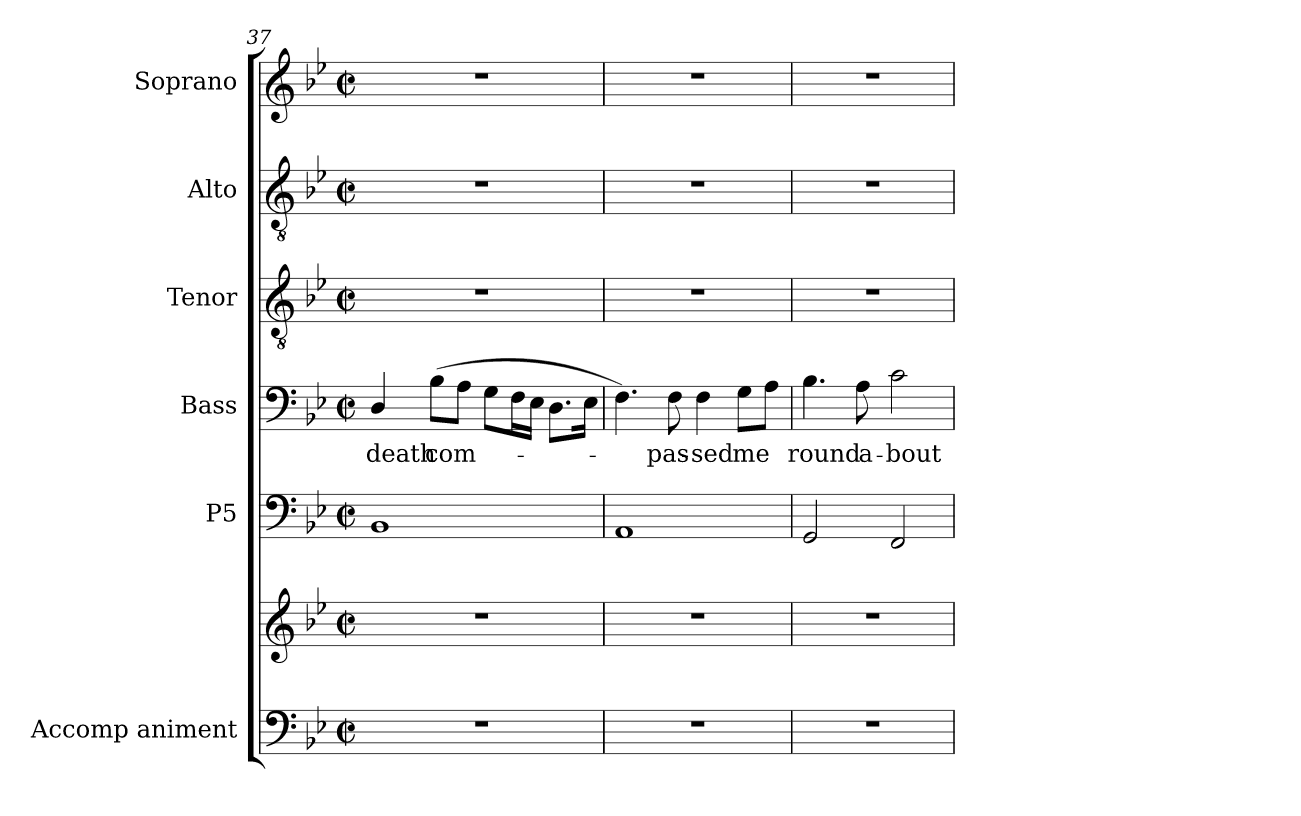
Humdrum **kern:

**kern	**kern	**kern	**kern	**text	**kern	**kern	**kern
*part6	*part6	*part5	*part4	*part4	*part3	*part2	*part1
*staff7	*staff6	*staff5	*staff4	*staff4	*staff3	*staff2	*staff1
*I"Accomp animent	*	*I"P5	*I"Bass	*	*I"Tenor	*I"Alto	*I"Soprano
*	*	*	*I'B.	*	*I'T.	*I'A.	*I'S.
*clefF4	*clefG2	*clefF4	*clefF4	*	*clefGv2	*clefGv2	*clefG2
*	*	*	*	*	*ITrd7c12	*ITrd7c12	*
*k[b-e-]	*k[b-e-]	*k[b-e-]	*k[b-e-]	*	*k[b-e-]	*k[b-e-]	*k[b-e-]
*B-:	*B-:	*B-:	*B-:	*	*B-:	*B-:	*B-:
*M2/2	*M2/2	*M2/2	*M2/2	*	*M2/2	*M2/2	*M2/2
*met(c|)	*met(c|)	*met(c|)	*met(c|)	*	*met(c|)	*met(c|)	*met(c|)
=37	=37	=37	=37	=37	=37	=37	=37
!	!	!	!	!LO:LY:b:color=#000000	!	!	!
1r	1r	1BB-i	4Di/	death	1r	1r	1r
!	!	!	!	!LO:LY:b:color=#000000	!	!	!
.	.	.	(8B-i\L	com-	.	.	.
.	.	.	8Ai\J	.	.	.	.
.	.	.	8Gi\L	.	.	.	.
.	.	.	16Fi\L	.	.	.	.
.	.	.	16E-i\JJ	.	.	.	.
.	.	.	8.Di\L	.	.	.	.
.	.	.	16E-i\Jk	.	.	.	.
=38	=38	=38	=38	=38	=38	=38	=38
1r	1r	1AAi	4.Fi\)	.	1r	1r	1r
!	!	!	!	!LO:LY:b:color=#000000	!	!	!
.	.	.	8Fi\	-pas-	.	.	.
!	!	!	!	!LO:LY:b:color=#000000	!	!	!
.	.	.	4Fi\	-sed	.	.	.
!	!	!	!	!LO:LY:b:color=#000000	!	!	!
.	.	.	8Gi\L	me	.	.	.
.	.	.	8Ai\J	.	.	.	.
=39	=39	=39	=39	=39	=39	=39	=39
!	!	!	!	!LO:LY:b:color=#000000	!	!	!
1r	1r	2GGi/	4.B-i\	round	1r	1r	1r
!	!	!	!	!LO:LY:b:color=#000000	!	!	!
.	.	.	8Ai\	a-	.	.	.
!	!	!	!	!LO:LY:b:color=#000000	!	!	!
.	.	2FFi/	2ci\	-bout	.	.	.
=	=	=	=	=	=	=	=
*-	*-	*-	*-	*-	*-	*-	*-
